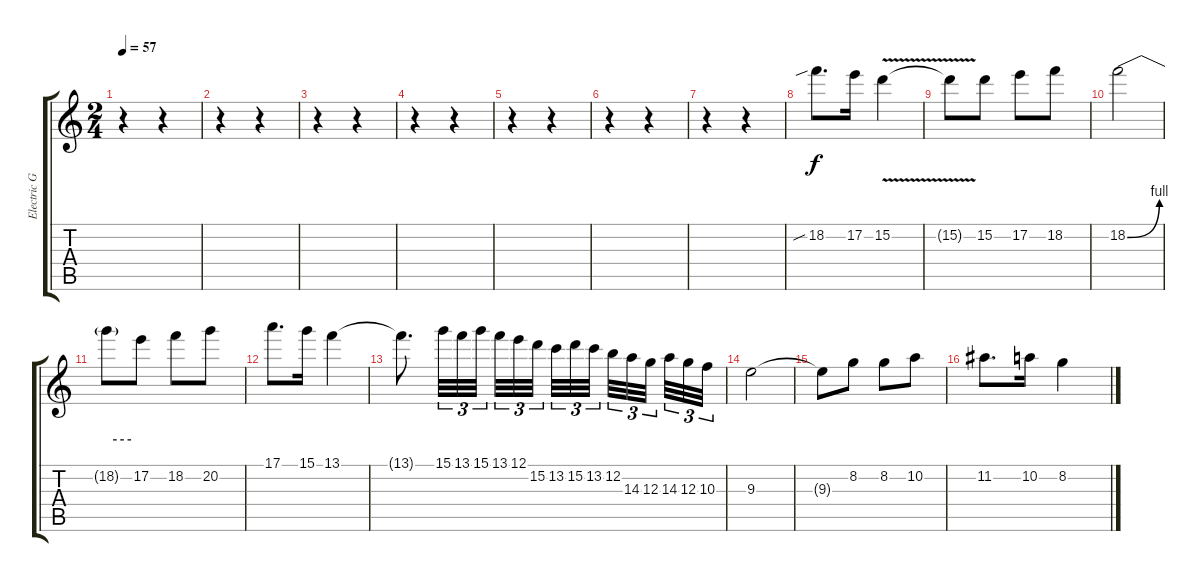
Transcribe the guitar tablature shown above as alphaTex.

\track ("Electric Guitar" "Electric G") {instrument distortionguitar}
\staff {score tabs}
\tuning (E4 B3 G3 D3 A2 E2) {hide}
\ts (2 4)
\tempo 57
\clef g2
\ks c
r.4{dy f} r.4 |
r.4 r.4 |
r.4 r.4 |
r.4 r.4 |
r.4 r.4 |
r.4 r.4 |
r.4 r.4 |
18.2{sib}.8{d} 17.2.16 15.2{v}.4 |
15.2{v t}.8 15.2.8 17.2.8 18.2.8 |
18.2{be (bend 0 0 60 4)}.2 |
18.2{be (hold 0 4 60 4) t}.8 17.2.8 18.2.8 20.2.8 |
17.1.8{d} 15.1.16 13.1.4 |
13.1{t}.8{d} 15.1.32{tu (3 2)} 13.1.32{tu (3 2)} 15.1.32{tu (3 2)} 13.1.32{tu (3 2)} 12.1.32{tu (3 2)} 15.2.32{tu (3 2) beam splitsecondary} 13.2.32{tu (3 2)} 15.2.32{tu (3 2)} 13.2.32{tu (3 2) beam splitsecondary} 12.2.32{tu (3 2)} 14.3.32{tu (3 2)} 12.3.32{tu (3 2) beam splitsecondary} 14.3.32{tu (3 2)} 12.3.32{tu (3 2)} 10.3.32{tu (3 2)} |
9.3.2 |
9.3{t}.8 8.2.8 8.2.8 10.2.8 |
11.2.8{d} 10.2.16 8.2.4
